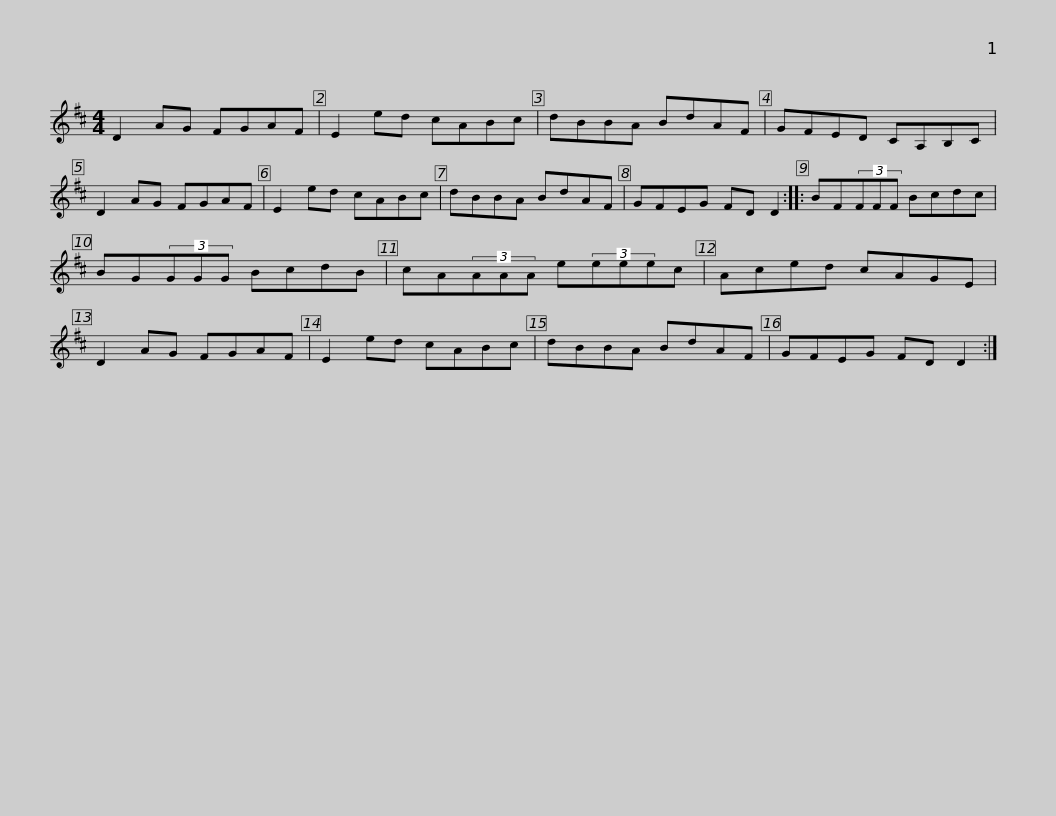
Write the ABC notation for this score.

X:1
L:1/8
M:4/4
I:linebreak $
K:D
V:1 treble
V:1
 D2 AG FGAF | E2 ed cABc | dBBA BdAF | GFED CA,B,C | D2 AG FGAF |$ %5
 E2 ed cABc | dBBA BdAF | GFEG FD D2 :: BF(3FFF Bcdc | BG(3GGG BcdB |$ %10
 cA(3AAA e(3eeec | Aced cAGE | D2 AG FGAF | E2 ed cABc | dBBA BdAF |$ %15
 GFEG FD D2 :| %16
